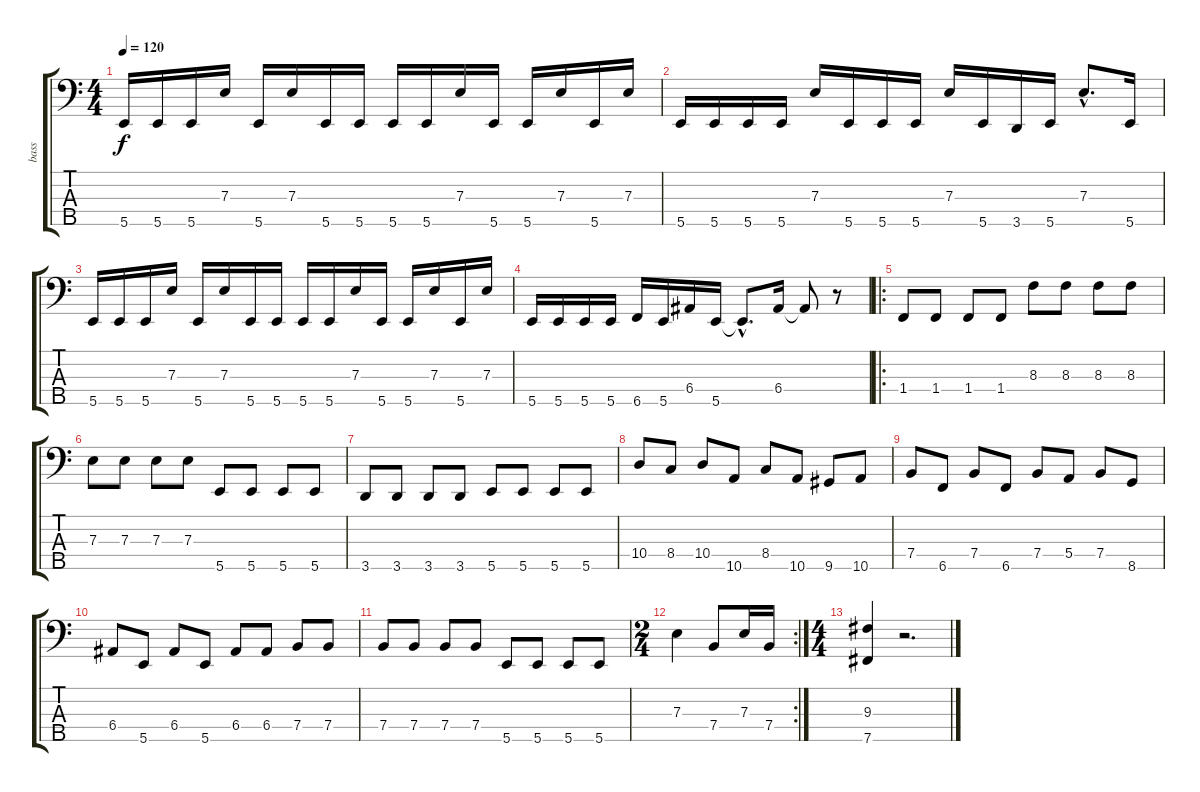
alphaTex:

\track ("bass" "bass") {instrument electricbassfinger}
\staff {score tabs}
\tuning (G2 D2 A1 E1 B0) {hide}
\ts (4 4)
\tempo 120
\clef f4
\ks c
5.5.16{dy f} 5.5.16 5.5.16 7.3.16 5.5.16 7.3.16 5.5.16 5.5.16 5.5.16 5.5.16 7.3.16 5.5.16 5.5.16 7.3.16 5.5.16 7.3.16 |
5.5.16 5.5.16 5.5.16 5.5.16 7.3.16 5.5.16 5.5.16 5.5.16 7.3.16 5.5.16 3.5.16 5.5.16 7.3{hac}.8{d} 5.5.16 |
5.5.16 5.5.16 5.5.16 7.3.16 5.5.16 7.3.16 5.5.16 5.5.16 5.5.16 5.5.16 7.3.16 5.5.16 5.5.16 7.3.16 5.5.16 7.3.16 |
5.5.16 5.5.16 5.5.16 5.5.16 6.5.16 5.5.16 6.4.16 5.5.16 5.5{hac t}.8{d} 6.4.16 6.4{t}.8 r.8 |
\ro
1.4.8 1.4.8 1.4.8 1.4.8 8.3.8 8.3.8 8.3.8 8.3.8 |
7.3.8 7.3.8 7.3.8 7.3.8 5.5.8 5.5.8 5.5.8 5.5.8 |
3.5.8 3.5.8 3.5.8 3.5.8 5.5.8 5.5.8 5.5.8 5.5.8 |
10.4.8 8.4.8 10.4.8 10.5.8 8.4.8 10.5.8 9.5.8 10.5.8 |
7.4.8 6.5.8 7.4.8 6.5.8 7.4.8 5.4.8 7.4.8 8.5.8 |
6.4.8 5.5.8 6.4.8 5.5.8 6.4.8 6.4.8 7.4.8 7.4.8 |
7.4.8 7.4.8 7.4.8 7.4.8 5.5.8 5.5.8 5.5.8 5.5.8 |
\rc 2
\ts (2 4)
7.3.4 7.4.8 7.3.16 7.4.16 |
\ts (4 4)
(9.3 7.5).4 r.2{d}
